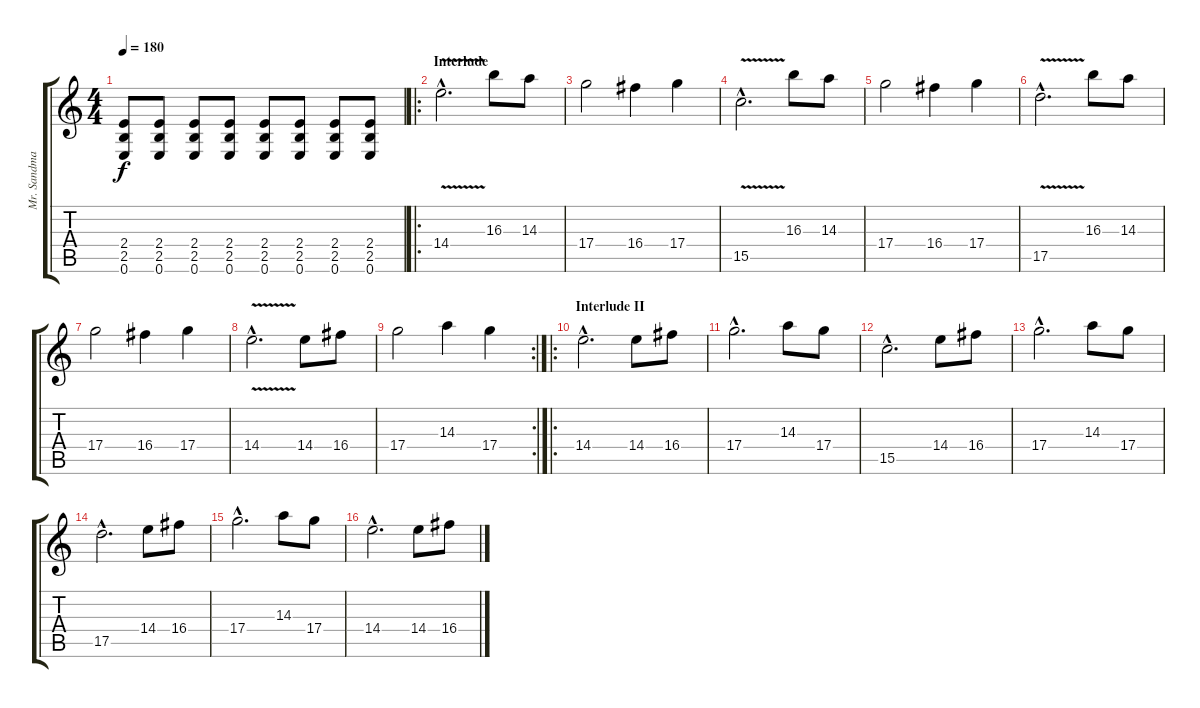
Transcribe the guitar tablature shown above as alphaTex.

\track ("Mr. Sandman" "Mr. Sandma") {instrument distortionguitar}
\staff {score tabs}
\tuning (E4 B3 G3 D3 A2 E2) {hide}
\ts (4 4)
\tempo 180
\clef g2
\ks c
(2.4 2.5 0.6).8{dy f} (2.4 2.5 0.6).8 (2.4 2.5 0.6).8 (2.4 2.5 0.6).8 (2.4 2.5 0.6).8 (2.4 2.5 0.6).8 (2.4 2.5 0.6).8 (2.4 2.5 0.6).8 |
\ro
\section ("" "Interlude")
14.4{v hac}.2{d} 16.3.8 14.3.8 |
17.4.2 16.4.4 17.4.4 |
15.5{v hac}.2{d} 16.3.8 14.3.8 |
17.4.2 16.4.4 17.4.4 |
17.5{v hac}.2{d} 16.3.8 14.3.8 |
17.4.2 16.4.4 17.4.4 |
14.4{v hac}.2{d} 14.4.8 16.4.8 |
\rc 2
17.4.2 14.3.4 17.4.4 |
\ro
\section ("" "Interlude II")
14.4{hac}.2{d} 14.4.8 16.4.8 |
17.4{hac}.2{d} 14.3.8 17.4.8 |
15.5{hac}.2{d} 14.4.8 16.4.8 |
17.4{hac}.2{d} 14.3.8 17.4.8 |
17.5{hac}.2{d} 14.4.8 16.4.8 |
17.4{hac}.2{d} 14.3.8 17.4.8 |
14.4{hac}.2{d} 14.4.8 16.4.8
